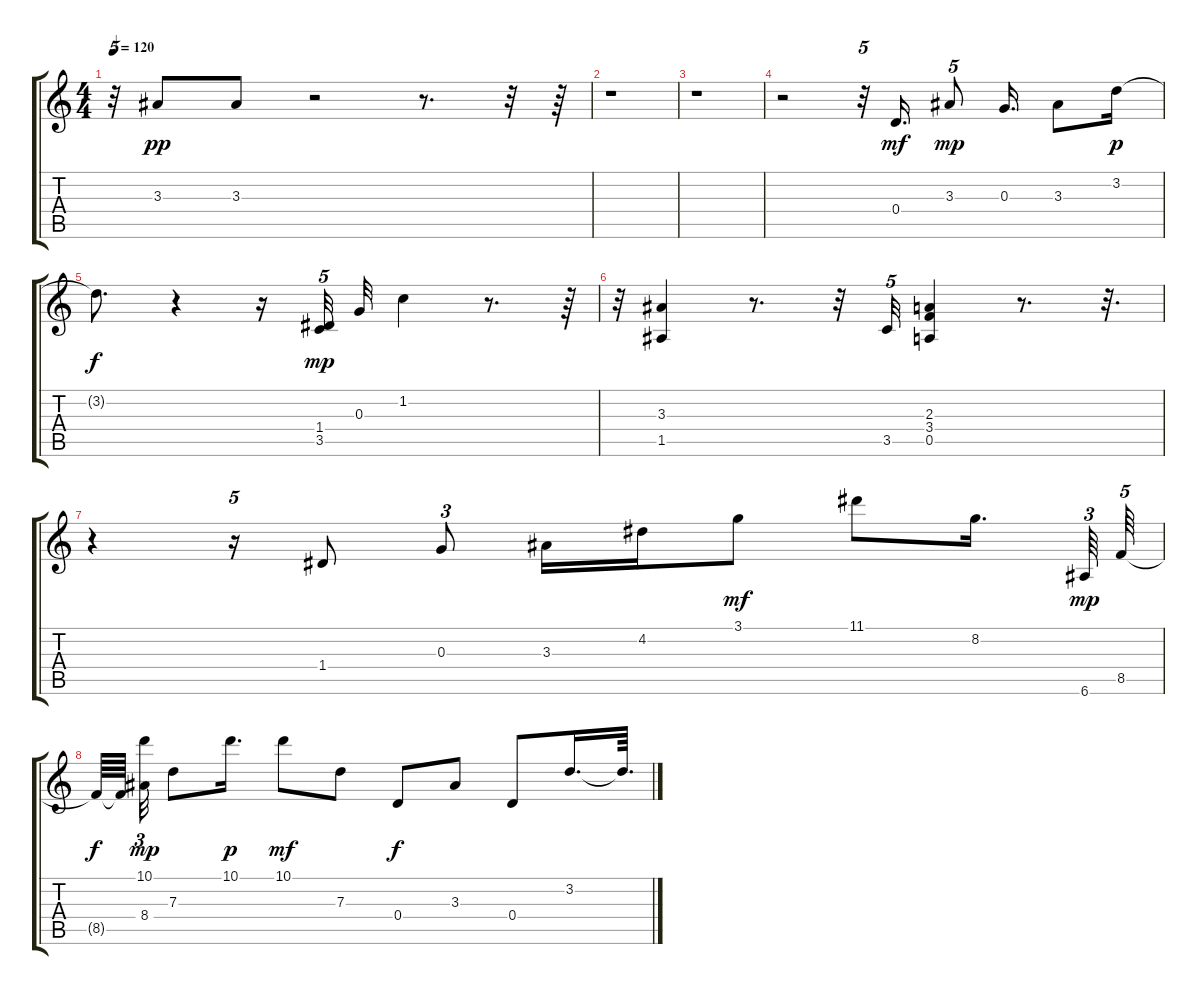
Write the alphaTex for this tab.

\track "" {instrument acousticguitarnylon}
\staff {score tabs}
\tuning (E4 B3 G3 D3 A2 E2) {hide}
\ts (4 4)
\tempo 120
\clef g2
\ks c
r.32{tu (5 4) dy pp} 3.3.8 3.3.8 r.2 r.8{d} r.32 r.64 |
r.1 |
r.1 |
r.2 r.32{tu (5 4)} 0.4.16{d dy mf} 3.3.8{tu (5 4) dy mp} 0.3.16{d} 3.3.8 3.2.16{dy p} |
3.2{t}.8{d dy f} r.4 r.16 (1.4 3.5).32{tu (5 4) dy mp} 0.3.32 1.2.4 r.8{d} r.64 |
r.32{tu (5 4)} (3.3 1.5).4 r.8{d} r.32 3.5.32{tu (5 4)} (2.3 3.4 0.5).4 r.8{d} r.32{d} |
r.4 r.16{tu (5 4)} 1.4.8 0.3.8{tu (3 2)} 3.3.16 4.2.16 3.1.8{dy mf} 11.1.8 8.2.16{d beam splitsecondary} 6.6.64{tu (3 2) dy mp} 8.5.64{tu (5 4)} |
8.5{t}.64{dy f} 8.5{t}.64{beam splitsecondary} (10.1 8.4).32{tu (3 2) dy mp} 7.3.8 10.1.16{d dy p} 10.1.8{dy mf} 7.3.8 0.4.8{dy f} 3.3.8 0.4.8 3.2.16{d} 3.2{t}.64{d}
